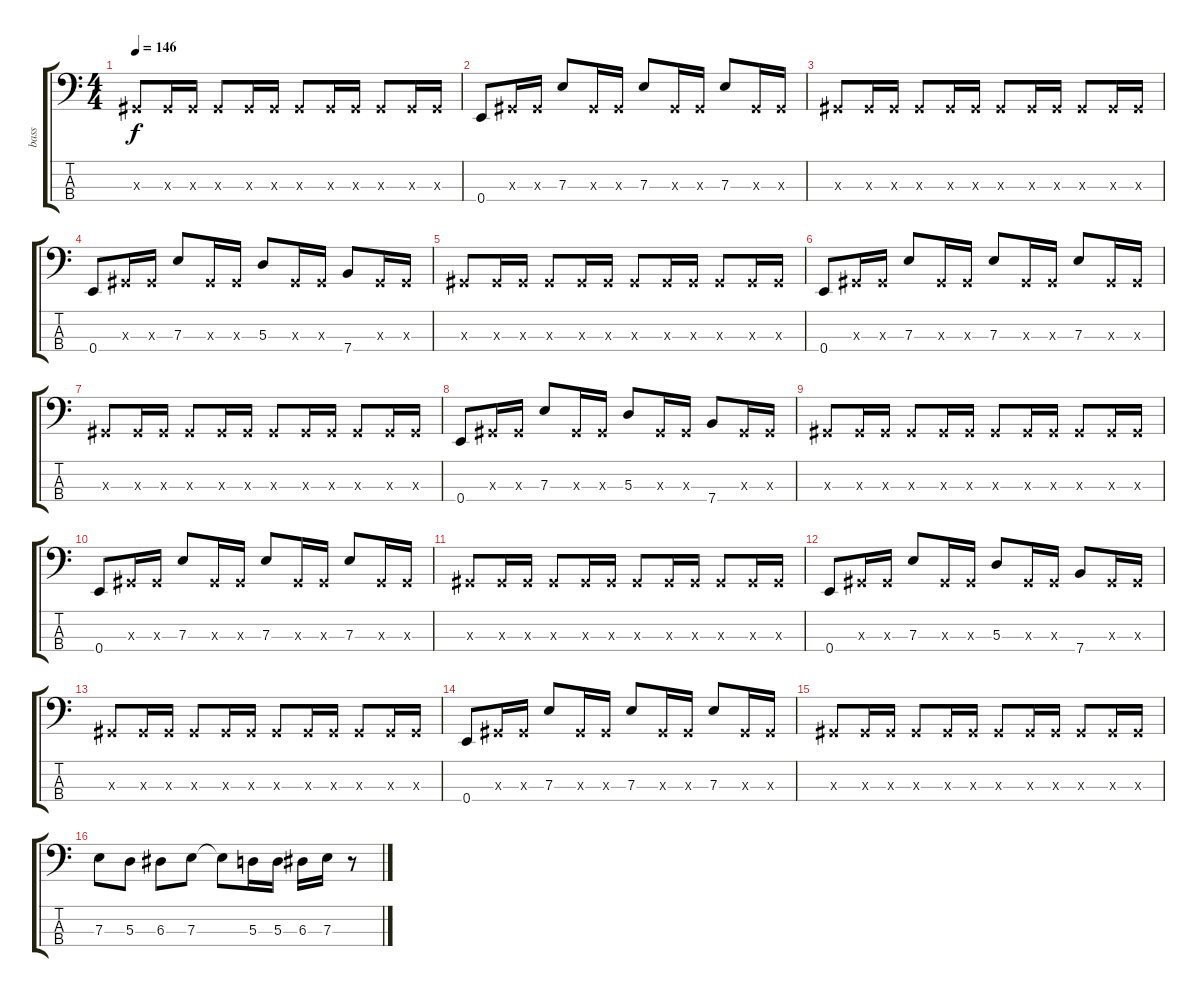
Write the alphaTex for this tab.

\track ("bass" "bass") {instrument electricbasspick}
\staff {score tabs}
\tuning (G2 D2 A1 E1) {hide}
\ts (4 4)
\tempo 146
\clef f4
\ks c
-1.3{x}.8{dy f} -1.3{x}.16 -1.3{x}.16 -1.3{x}.8 -1.3{x}.16 -1.3{x}.16 -1.3{x}.8 -1.3{x}.16 -1.3{x}.16 -1.3{x}.8 -1.3{x}.16 -1.3{x}.16 |
0.4.8 -1.3{x}.16 -1.3{x}.16 7.3.8 -1.3{x}.16 -1.3{x}.16 7.3.8 -1.3{x}.16 -1.3{x}.16 7.3.8 -1.3{x}.16 -1.3{x}.16 |
-1.3{x}.8 -1.3{x}.16 -1.3{x}.16 -1.3{x}.8 -1.3{x}.16 -1.3{x}.16 -1.3{x}.8 -1.3{x}.16 -1.3{x}.16 -1.3{x}.8 -1.3{x}.16 -1.3{x}.16 |
0.4.8 -1.3{x}.16 -1.3{x}.16 7.3.8 -1.3{x}.16 -1.3{x}.16 5.3.8 -1.3{x}.16 -1.3{x}.16 7.4.8 -1.3{x}.16 -1.3{x}.16 |
-1.3{x}.8 -1.3{x}.16 -1.3{x}.16 -1.3{x}.8 -1.3{x}.16 -1.3{x}.16 -1.3{x}.8 -1.3{x}.16 -1.3{x}.16 -1.3{x}.8 -1.3{x}.16 -1.3{x}.16 |
0.4.8 -1.3{x}.16 -1.3{x}.16 7.3.8 -1.3{x}.16 -1.3{x}.16 7.3.8 -1.3{x}.16 -1.3{x}.16 7.3.8 -1.3{x}.16 -1.3{x}.16 |
-1.3{x}.8 -1.3{x}.16 -1.3{x}.16 -1.3{x}.8 -1.3{x}.16 -1.3{x}.16 -1.3{x}.8 -1.3{x}.16 -1.3{x}.16 -1.3{x}.8 -1.3{x}.16 -1.3{x}.16 |
0.4.8 -1.3{x}.16 -1.3{x}.16 7.3.8 -1.3{x}.16 -1.3{x}.16 5.3.8 -1.3{x}.16 -1.3{x}.16 7.4.8 -1.3{x}.16 -1.3{x}.16 |
-1.3{x}.8 -1.3{x}.16 -1.3{x}.16 -1.3{x}.8 -1.3{x}.16 -1.3{x}.16 -1.3{x}.8 -1.3{x}.16 -1.3{x}.16 -1.3{x}.8 -1.3{x}.16 -1.3{x}.16 |
0.4.8 -1.3{x}.16 -1.3{x}.16 7.3.8 -1.3{x}.16 -1.3{x}.16 7.3.8 -1.3{x}.16 -1.3{x}.16 7.3.8 -1.3{x}.16 -1.3{x}.16 |
-1.3{x}.8 -1.3{x}.16 -1.3{x}.16 -1.3{x}.8 -1.3{x}.16 -1.3{x}.16 -1.3{x}.8 -1.3{x}.16 -1.3{x}.16 -1.3{x}.8 -1.3{x}.16 -1.3{x}.16 |
0.4.8 -1.3{x}.16 -1.3{x}.16 7.3.8 -1.3{x}.16 -1.3{x}.16 5.3.8 -1.3{x}.16 -1.3{x}.16 7.4.8 -1.3{x}.16 -1.3{x}.16 |
-1.3{x}.8 -1.3{x}.16 -1.3{x}.16 -1.3{x}.8 -1.3{x}.16 -1.3{x}.16 -1.3{x}.8 -1.3{x}.16 -1.3{x}.16 -1.3{x}.8 -1.3{x}.16 -1.3{x}.16 |
0.4.8 -1.3{x}.16 -1.3{x}.16 7.3.8 -1.3{x}.16 -1.3{x}.16 7.3.8 -1.3{x}.16 -1.3{x}.16 7.3.8 -1.3{x}.16 -1.3{x}.16 |
-1.3{x}.8 -1.3{x}.16 -1.3{x}.16 -1.3{x}.8 -1.3{x}.16 -1.3{x}.16 -1.3{x}.8 -1.3{x}.16 -1.3{x}.16 -1.3{x}.8 -1.3{x}.16 -1.3{x}.16 |
7.3.8 5.3.8 6.3.8 7.3.8 7.3{t}.8 5.3.16 5.3.16 6.3.16 7.3.16 r.8
